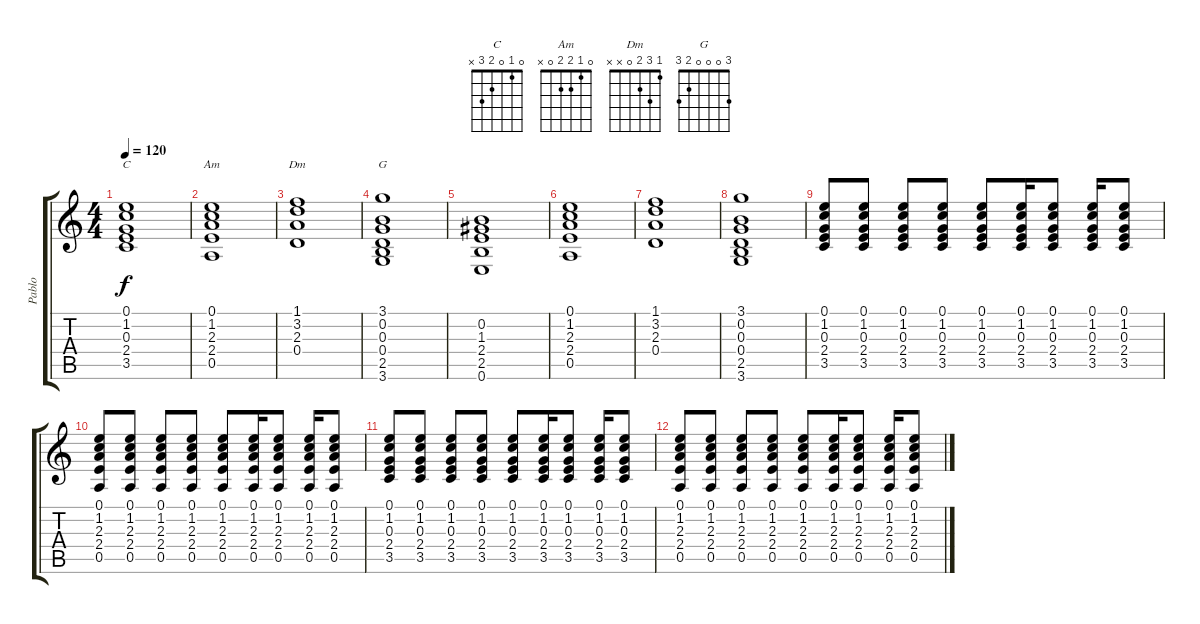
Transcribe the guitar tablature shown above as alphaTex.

\track ("Pablo" "Pablo") {instrument acousticguitarsteel}
\staff {score tabs}
\tuning (E4 B3 G3 D3 A2 E2) {hide}
\chord ("C" 0 1 0 2 3 x)
\chord ("Am" 0 1 2 2 0 x)
\chord ("Dm" 1 3 2 0 x x)
\chord ("G" 3 0 0 0 2 3)
\ts (4 4)
\tempo 120
\clef g2
\ks c
(0.1 1.2 0.3 2.4 3.5).1{ch "C" dy f volume 11} |
(0.1 1.2 2.3 2.4 0.5).1{ch "Am"} |
(1.1 3.2 2.3 0.4).1{ch "Dm"} |
(3.1 0.2 0.3 0.4 2.5 3.6).1{ch "G"} |
(0.2 1.3 2.4 2.5 0.6).1 |
(0.1 1.2 2.3 2.4 0.5).1 |
(1.1 3.2 2.3 0.4).1 |
(3.1 0.2 0.3 0.4 2.5 3.6).1 |
(0.1 1.2 0.3 2.4 3.5).8 (0.1 1.2 0.3 2.4 3.5).8 (0.1 1.2 0.3 2.4 3.5).8 (0.1 1.2 0.3 2.4 3.5).8 (0.1 1.2 0.3 2.4 3.5).8 (0.1 1.2 0.3 2.4 3.5).16 (0.1 1.2 0.3 2.4 3.5).8 (0.1 1.2 0.3 2.4 3.5).16 (0.1 1.2 0.3 2.4 3.5).8 |
(0.1 1.2 2.3 2.4 0.5).8 (0.1 1.2 2.3 2.4 0.5).8 (0.1 1.2 2.3 2.4 0.5).8 (0.1 1.2 2.3 2.4 0.5).8 (0.1 1.2 2.3 2.4 0.5).8 (0.1 1.2 2.3 2.4 0.5).16 (0.1 1.2 2.3 2.4 0.5).8 (0.1 1.2 2.3 2.4 0.5).16 (0.1 1.2 2.3 2.4 0.5).8 |
(0.1 1.2 0.3 2.4 3.5).8 (0.1 1.2 0.3 2.4 3.5).8 (0.1 1.2 0.3 2.4 3.5).8 (0.1 1.2 0.3 2.4 3.5).8 (0.1 1.2 0.3 2.4 3.5).8 (0.1 1.2 0.3 2.4 3.5).16 (0.1 1.2 0.3 2.4 3.5).8 (0.1 1.2 0.3 2.4 3.5).16 (0.1 1.2 0.3 2.4 3.5).8 |
(0.1 1.2 2.3 2.4 0.5).8{volume 8} (0.1 1.2 2.3 2.4 0.5).8 (0.1 1.2 2.3 2.4 0.5).8 (0.1 1.2 2.3 2.4 0.5).8 (0.1 1.2 2.3 2.4 0.5).8 (0.1 1.2 2.3 2.4 0.5).16 (0.1 1.2 2.3 2.4 0.5).8 (0.1 1.2 2.3 2.4 0.5).16 (0.1 1.2 2.3 2.4 0.5).8
